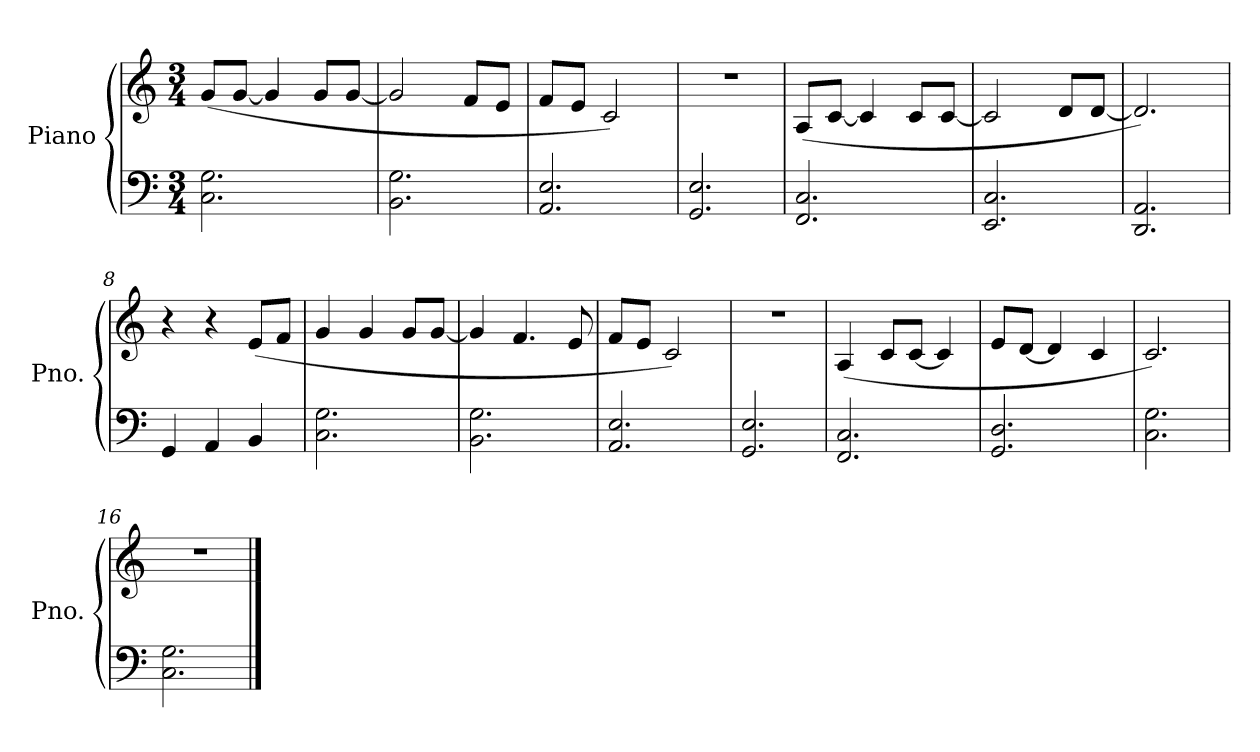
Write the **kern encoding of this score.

**kern	**kern	**dynam
*part1	*part1	*part1
*staff2	*staff1	*staff1/2
*I"Piano	*	*
*I'Pno.	*	*
*clefF4	*clefG2	*
*k[]	*k[]	*
*M3/4	*M3/4	*
*MM155	*MM155	*
=1	=1	=1
!	!	!LO:DY:b=2
!	!	!LO:DY:n=1:b
2.C\ 2.G\	(>8g/L	p mf
.	[8g/J	.
.	4g/]	.
.	8g/L	.
.	[8g/J	.
=2	=2	=2
2.BB\ 2.G\	2g/]	.
.	8f/L	.
.	8e/J	.
=3	=3	=3
2.AA/ 2.E/	8f/L	.
.	8e/J	.
.	2c/)	.
=4	=4	=4
2.GG/ 2.E/	2.r	.
!!LO:LB:g=z
=5	=5	=5
2.FF/ 2.C/	(>8A/L	.
.	[8c/J	.
.	4c/]	.
.	8c/L	.
.	[8c/J	.
=6	=6	=6
2.EE/ 2.C/	2c/]	.
.	8d/L	.
.	[8d/J	.
=7	=7	=7
2.DD/ 2.AA/	2.d/])	.
=8	=8	=8
4GG/	4r	.
4AA/	4r	.
4BB/	(>8e/L	.
.	8f/J	.
!!LO:LB:g=z
=9	=9	=9
2.C\ 2.G\	4g/	.
.	4g/	.
.	8g/L	.
.	[8g/J	.
=10	=10	=10
2.BB\ 2.G\	4g/]	.
.	4.f/	.
.	8e/	.
=11	=11	=11
2.AA/ 2.E/	8f/L	.
.	8e/J	.
.	2c/)	.
=12	=12	=12
2.GG/ 2.E/	2.r	.
!!LO:LB:g=z
=13	=13	=13
2.FF/ 2.C/	(>4A/	.
.	8c/L	.
.	[8c/J	.
.	4c/]	.
=14	=14	=14
2.GG/ 2.D/	8e/L	.
.	[8d/J	.
.	4d/]	.
.	4c/	.
=15	=15	=15
2.C\ 2.G\	2.c/)	.
=16	=16	=16
2.C\ 2.G\	2.r	.
==	==	==
*-	*-	*-
